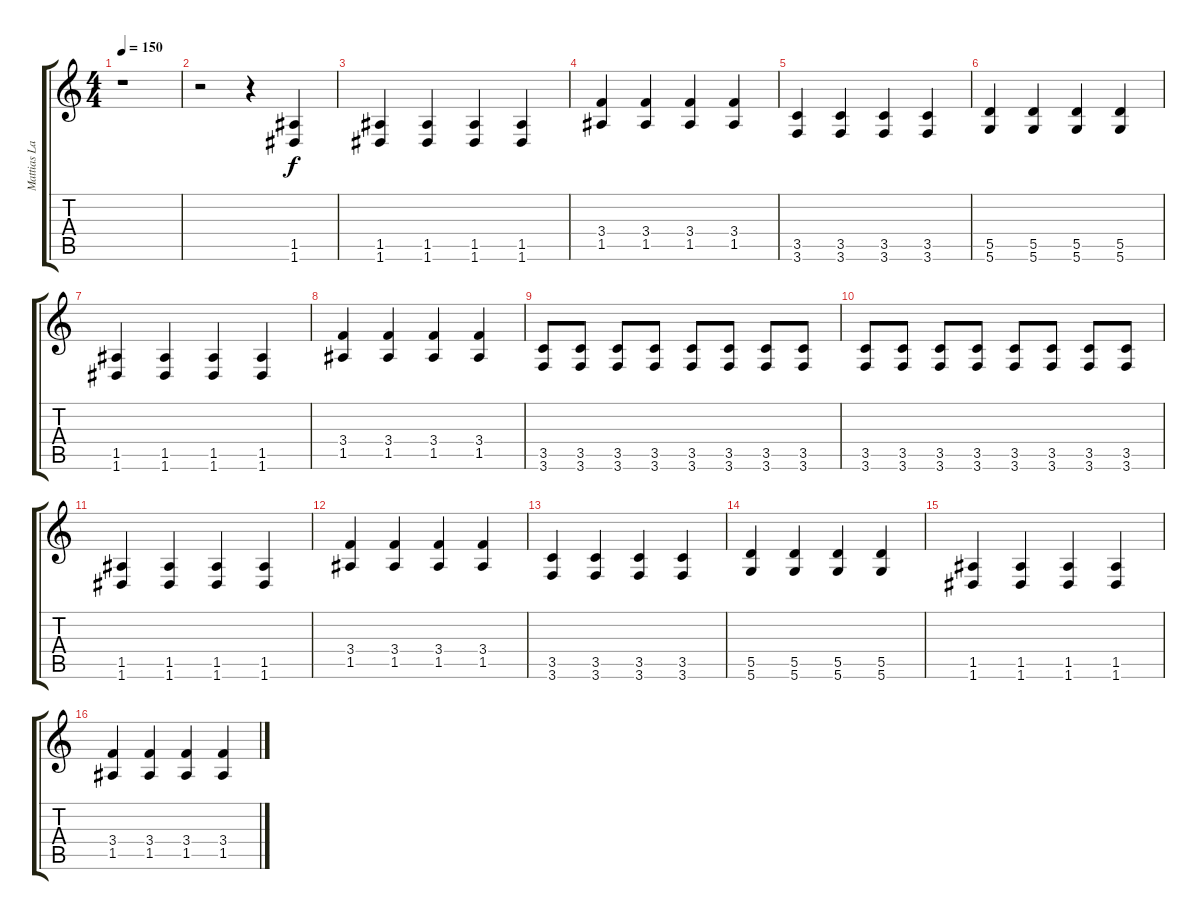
\track ("Mattias Larsson - Lead and rhythm guitar" "Mattias La") {instrument overdrivenguitar}
\staff {score tabs}
\tuning (E4 B3 G3 D3 A2 D2) {hide}
\ts (4 4)
\tempo 150
\clef g2
\ks c
r.1{dy f} |
r.2 r.4 (1.5 1.6).4 |
(1.5 1.6).4 (1.5 1.6).4 (1.5 1.6).4 (1.5 1.6).4 |
(3.4 1.5).4 (3.4 1.5).4 (3.4 1.5).4 (3.4 1.5).4 |
(3.5 3.6).4 (3.5 3.6).4 (3.5 3.6).4 (3.5 3.6).4 |
(5.5 5.6).4 (5.5 5.6).4 (5.5 5.6).4 (5.5 5.6).4 |
(1.5 1.6).4 (1.5 1.6).4 (1.5 1.6).4 (1.5 1.6).4 |
(3.4 1.5).4 (3.4 1.5).4 (3.4 1.5).4 (3.4 1.5).4 |
(3.5 3.6).8 (3.5 3.6).8 (3.5 3.6).8 (3.5 3.6).8 (3.5 3.6).8 (3.5 3.6).8 (3.5 3.6).8 (3.5 3.6).8 |
(3.5 3.6).8 (3.5 3.6).8 (3.5 3.6).8 (3.5 3.6).8 (3.5 3.6).8 (3.5 3.6).8 (3.5 3.6).8 (3.5 3.6).8 |
(1.5 1.6).4 (1.5 1.6).4 (1.5 1.6).4 (1.5 1.6).4 |
(3.4 1.5).4 (3.4 1.5).4 (3.4 1.5).4 (3.4 1.5).4 |
(3.5 3.6).4 (3.5 3.6).4 (3.5 3.6).4 (3.5 3.6).4 |
(5.5 5.6).4 (5.5 5.6).4 (5.5 5.6).4 (5.5 5.6).4 |
(1.5 1.6).4 (1.5 1.6).4 (1.5 1.6).4 (1.5 1.6).4 |
(3.4 1.5).4 (3.4 1.5).4 (3.4 1.5).4 (3.4 1.5).4
